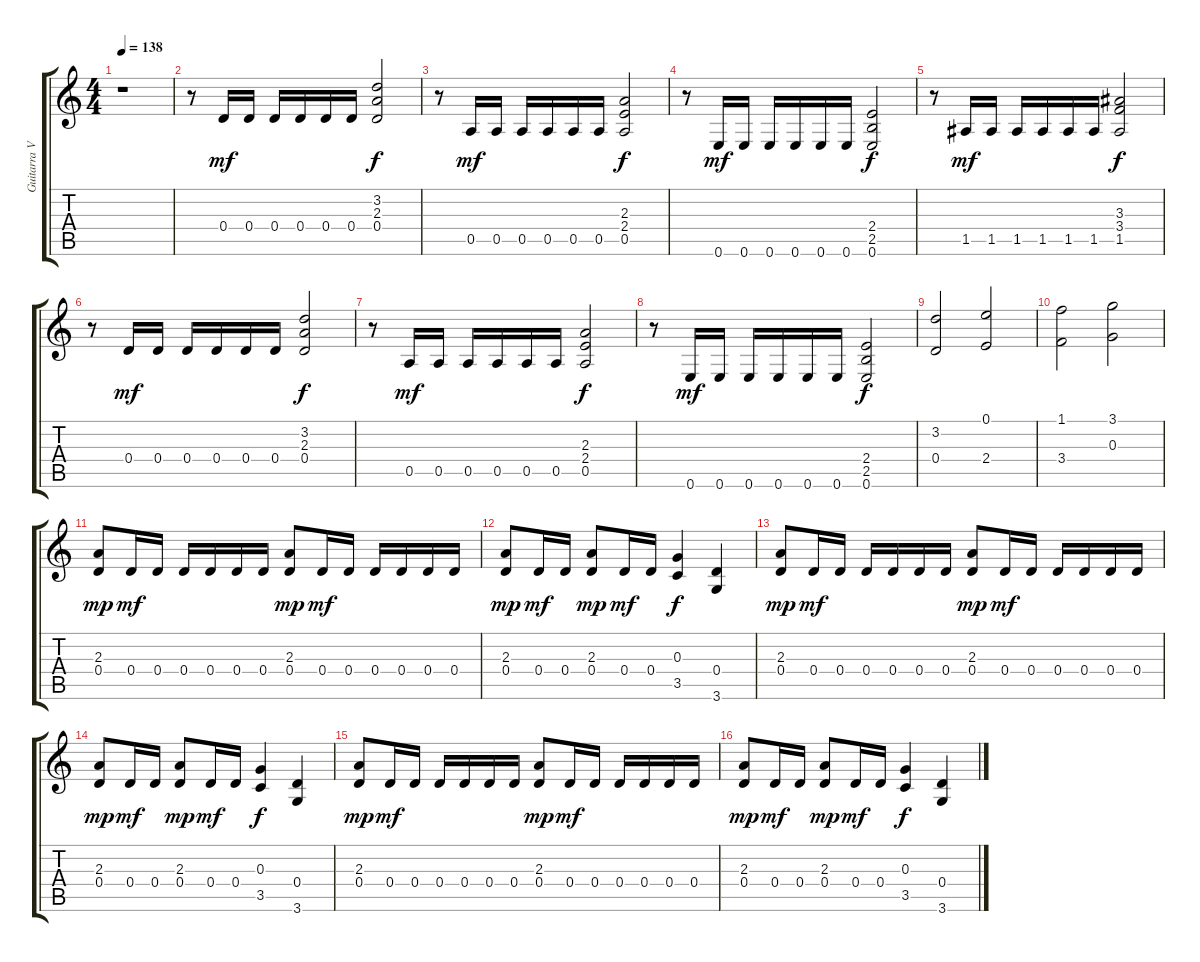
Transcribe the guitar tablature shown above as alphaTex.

\track ("Guitarra VI (Dist. Rítmica)" "Guitarra V") {instrument distortionguitar}
\staff {score tabs}
\tuning (E4 B3 G3 D3 A2 E2) {hide}
\ts (4 4)
\tempo 138
\clef g2
\ks c
r.1{dy mf} |
r.8 0.4.16 0.4.16 0.4.16 0.4.16 0.4.16 0.4.16 (3.2 2.3 0.4).2{dy f} |
r.8 0.5.16{dy mf} 0.5.16 0.5.16 0.5.16 0.5.16 0.5.16 (2.3 2.4 0.5).2{dy f} |
r.8 0.6.16{dy mf} 0.6.16 0.6.16 0.6.16 0.6.16 0.6.16 (2.4 2.5 0.6).2{dy f} |
r.8 1.5.16{dy mf} 1.5.16 1.5.16 1.5.16 1.5.16 1.5.16 (3.3 3.4 1.5).2{dy f} |
r.8 0.4.16{dy mf} 0.4.16 0.4.16 0.4.16 0.4.16 0.4.16 (3.2 2.3 0.4).2{dy f} |
r.8 0.5.16{dy mf} 0.5.16 0.5.16 0.5.16 0.5.16 0.5.16 (2.3 2.4 0.5).2{dy f} |
r.8 0.6.16{dy mf} 0.6.16 0.6.16 0.6.16 0.6.16 0.6.16 (2.4 2.5 0.6).2{dy f} |
(3.2 0.4).2 (0.1 2.4).2 |
(1.1 3.4).2 (3.1 0.3).2 |
(2.3 0.4).8{dy mp} 0.4.16{dy mf} 0.4.16 0.4.16 0.4.16 0.4.16 0.4.16 (2.3 0.4).8{dy mp} 0.4.16{dy mf} 0.4.16 0.4.16 0.4.16 0.4.16 0.4.16 |
(2.3 0.4).8{dy mp} 0.4.16{dy mf} 0.4.16 (2.3 0.4).8{dy mp} 0.4.16{dy mf} 0.4.16 (0.3 3.5).4{dy f} (0.4 3.6).4 |
(2.3 0.4).8{dy mp} 0.4.16{dy mf} 0.4.16 0.4.16 0.4.16 0.4.16 0.4.16 (2.3 0.4).8{dy mp} 0.4.16{dy mf} 0.4.16 0.4.16 0.4.16 0.4.16 0.4.16 |
(2.3 0.4).8{dy mp} 0.4.16{dy mf} 0.4.16 (2.3 0.4).8{dy mp} 0.4.16{dy mf} 0.4.16 (0.3 3.5).4{dy f} (0.4 3.6).4 |
(2.3 0.4).8{dy mp} 0.4.16{dy mf} 0.4.16 0.4.16 0.4.16 0.4.16 0.4.16 (2.3 0.4).8{dy mp} 0.4.16{dy mf} 0.4.16 0.4.16 0.4.16 0.4.16 0.4.16 |
(2.3 0.4).8{dy mp} 0.4.16{dy mf} 0.4.16 (2.3 0.4).8{dy mp} 0.4.16{dy mf} 0.4.16 (0.3 3.5).4{dy f} (0.4 3.6).4
